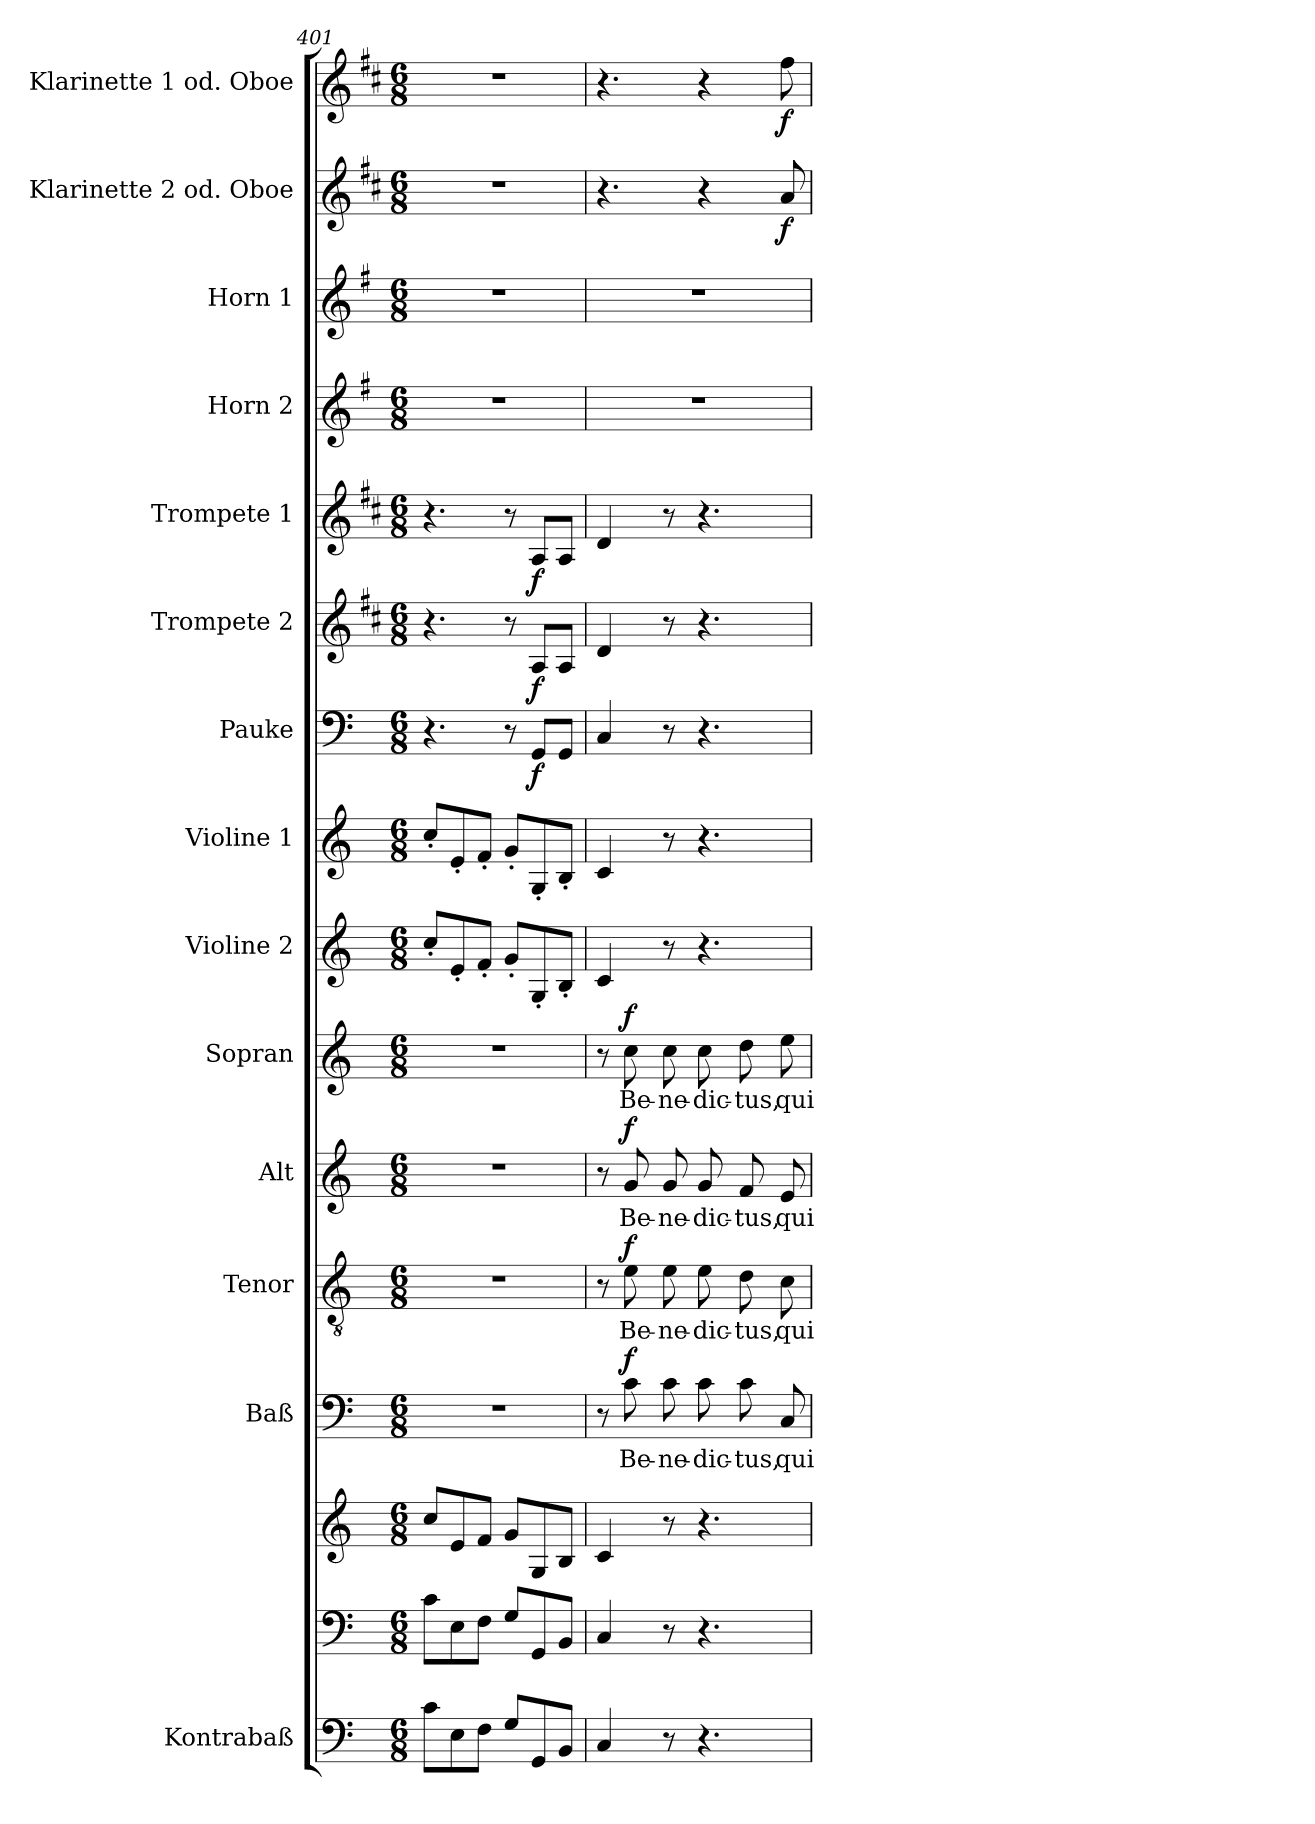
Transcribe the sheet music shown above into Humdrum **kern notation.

**kern	**kern	**kern	**kern	**text	**dynam	**kern	**text	**dynam	**kern	**text	**dynam	**kern	**text	**dynam	**kern	**kern	**kern	**dynam	**kern	**dynam	**kern	**dynam	**kern	**kern	**kern	**dynam	**kern	**dynam
*part15	*part14	*part14	*part13	*part13	*part13	*part12	*part12	*part12	*part11	*part11	*part11	*part10	*part10	*part10	*part9	*part8	*part7	*part7	*part6	*part6	*part5	*part5	*part4	*part3	*part2	*part2	*part1	*part1
*staff16	*staff15	*staff14	*staff13	*staff13	*staff13	*staff12	*staff12	*staff12	*staff11	*staff11	*staff11	*staff10	*staff10	*staff10	*staff9	*staff8	*staff7	*staff7	*staff6	*staff6	*staff5	*staff5	*staff4	*staff3	*staff2	*staff2	*staff1	*staff1
*I"Kontrabaß	*	*	*I"Baß	*	*	*I"Tenor	*	*	*I"Alt	*	*	*I"Sopran	*	*	*I"Violine 2	*I"Violine 1	*I"Pauke	*	*I"Trompete 2	*	*I"Trompete 1	*	*I"Horn 2	*I"Horn 1	*I"Klarinette 2 od. Oboe	*	*I"Klarinette 1 od. Oboe	*
*	*	*	*	*	*	*	*	*	*	*	*	*	*	*	*	*	*	*	*I'Tpt	*	*I'Tpt	*	*I'Hn	*I'Hn	*	*	*	*
*clefF4	*clefF4	*clefG2	*clefF4	*	*	*clefGv2	*	*	*clefG2	*	*	*clefG2	*	*	*clefG2	*clefG2	*clefF4	*	*clefG2	*	*clefG2	*	*clefG2	*clefG2	*clefG2	*	*clefG2	*
*ITrd7c12	*	*	*	*	*	*	*	*	*	*	*	*	*	*	*	*	*	*	*ITrd1c2	*	*ITrd1c2	*	*ITrd4c7	*ITrd4c7	*ITrd1c2	*	*ITrd1c2	*
*k[]	*k[]	*k[]	*k[]	*	*	*k[]	*	*	*k[]	*	*	*k[]	*	*	*k[]	*k[]	*k[]	*	*k[]	*	*k[]	*	*k[]	*k[]	*k[]	*	*k[]	*
*C:	*C:	*C:	*C:	*	*	*C:	*	*	*C:	*	*	*C:	*	*	*C:	*C:	*C:	*	*C:	*	*C:	*	*C:	*C:	*C:	*	*C:	*
*M6/8	*M6/8	*M6/8	*M6/8	*	*	*M6/8	*	*	*M6/8	*	*	*M6/8	*	*	*M6/8	*M6/8	*M6/8	*	*M6/8	*	*M6/8	*	*M6/8	*M6/8	*M6/8	*	*M6/8	*
=401	=401	=401	=401	=401	=401	=401	=401	=401	=401	=401	=401	=401	=401	=401	=401	=401	=401	=401	=401	=401	=401	=401	=401	=401	=401	=401	=401	=401
8C\L	8c\L	8cc/L	2.r	.	.	2.r	.	.	2.r	.	.	2.r	.	.	8cc'</L	8cc'</L	4.r	.	4.r	.	4.r	.	2.r	2.r	2.r	.	2.r	.
8EE\	8E\	8e/	.	.	.	.	.	.	.	.	.	.	.	.	8e'</	8e'</	.	.	.	.	.	.	.	.	.	.	.	.
8FF\J	8F\J	8f/J	.	.	.	.	.	.	.	.	.	.	.	.	8f'</J	8f'</J	.	.	.	.	.	.	.	.	.	.	.	.
8GG/L	8G/L	8g/L	.	.	.	.	.	.	.	.	.	.	.	.	8g'</L	8g'</L	8r	.	8r	.	8r	.	.	.	.	.	.	.
!	!	!	!	!	!	!	!	!	!	!	!	!	!	!	!	!	!	!LO:DY:b	!	!LO:DY:b	!	!LO:DY:b	!	!	!	!	!	!
8GGG/	8GG/	8G/	.	.	.	.	.	.	.	.	.	.	.	.	8G'</	8G'</	8GG/L	f	8G/L	f	8G/L	f	.	.	.	.	.	.
8BBB/J	8BB/J	8B/J	.	.	.	.	.	.	.	.	.	.	.	.	8B'</J	8B'</J	8GG/J	.	8G/J	.	8G/J	.	.	.	.	.	.	.
=402	=402	=402	=402	=402	=402	=402	=402	=402	=402	=402	=402	=402	=402	=402	=402	=402	=402	=402	=402	=402	=402	=402	=402	=402	=402	=402	=402	=402
4CC/	4C/	4c/	8r	.	.	8r	.	.	8r	.	.	8r	.	.	4c/	4c/	4C/	.	4c/	.	4c/	.	2.r	2.r	4.r	.	4.r	.
!	!	!	!	!LO:LY:b	!LO:DY:a	!	!LO:LY:b	!LO:DY:a	!	!LO:LY:b	!LO:DY:a	!	!LO:LY:b	!LO:DY:a	!	!	!	!	!	!	!	!	!	!	!	!	!	!
.	.	.	8c\	Be-	f	8e\	Be-	f	8g/	Be-	f	8cc\	Be-	f	.	.	.	.	.	.	.	.	.	.	.	.	.	.
!	!	!	!	!LO:LY:b	!	!	!LO:LY:b	!	!	!LO:LY:b	!	!	!LO:LY:b	!	!	!	!	!	!	!	!	!	!	!	!	!	!	!
8r	8r	8r	8c\	-ne-	.	8e\	-ne-	.	8g/	-ne-	.	8cc\	-ne-	.	8r	8r	8r	.	8r	.	8r	.	.	.	.	.	.	.
!	!	!	!	!LO:LY:b	!	!	!LO:LY:b	!	!	!LO:LY:b	!	!	!LO:LY:b	!	!	!	!	!	!	!	!	!	!	!	!	!	!	!
4.r	4.r	4.r	8c\	-dic-	.	8e\	-dic-	.	8g/	-dic-	.	8cc\	-dic-	.	4.r	4.r	4.r	.	4.r	.	4.r	.	.	.	4r	.	4r	.
!	!	!	!	!LO:LY:b	!	!	!LO:LY:b	!	!	!LO:LY:b	!	!	!LO:LY:b	!	!	!	!	!	!	!	!	!	!	!	!	!	!	!
.	.	.	8c\	-tus,	.	8d\	-tus,	.	8f/	-tus,	.	8dd\	-tus,	.	.	.	.	.	.	.	.	.	.	.	.	.	.	.
!	!	!	!	!LO:LY:b	!	!	!LO:LY:b	!	!	!LO:LY:b	!	!	!LO:LY:b	!	!	!	!	!	!	!	!	!	!	!	!	!LO:DY:b	!	!LO:DY:b
.	.	.	8C/	qui	.	8c\	qui	.	8e/	qui	.	8ee\	qui	.	.	.	.	.	.	.	.	.	.	.	8g/	f	8ee\	f
=	=	=	=	=	=	=	=	=	=	=	=	=	=	=	=	=	=	=	=	=	=	=	=	=	=	=	=	=
*-	*-	*-	*-	*-	*-	*-	*-	*-	*-	*-	*-	*-	*-	*-	*-	*-	*-	*-	*-	*-	*-	*-	*-	*-	*-	*-	*-	*-
